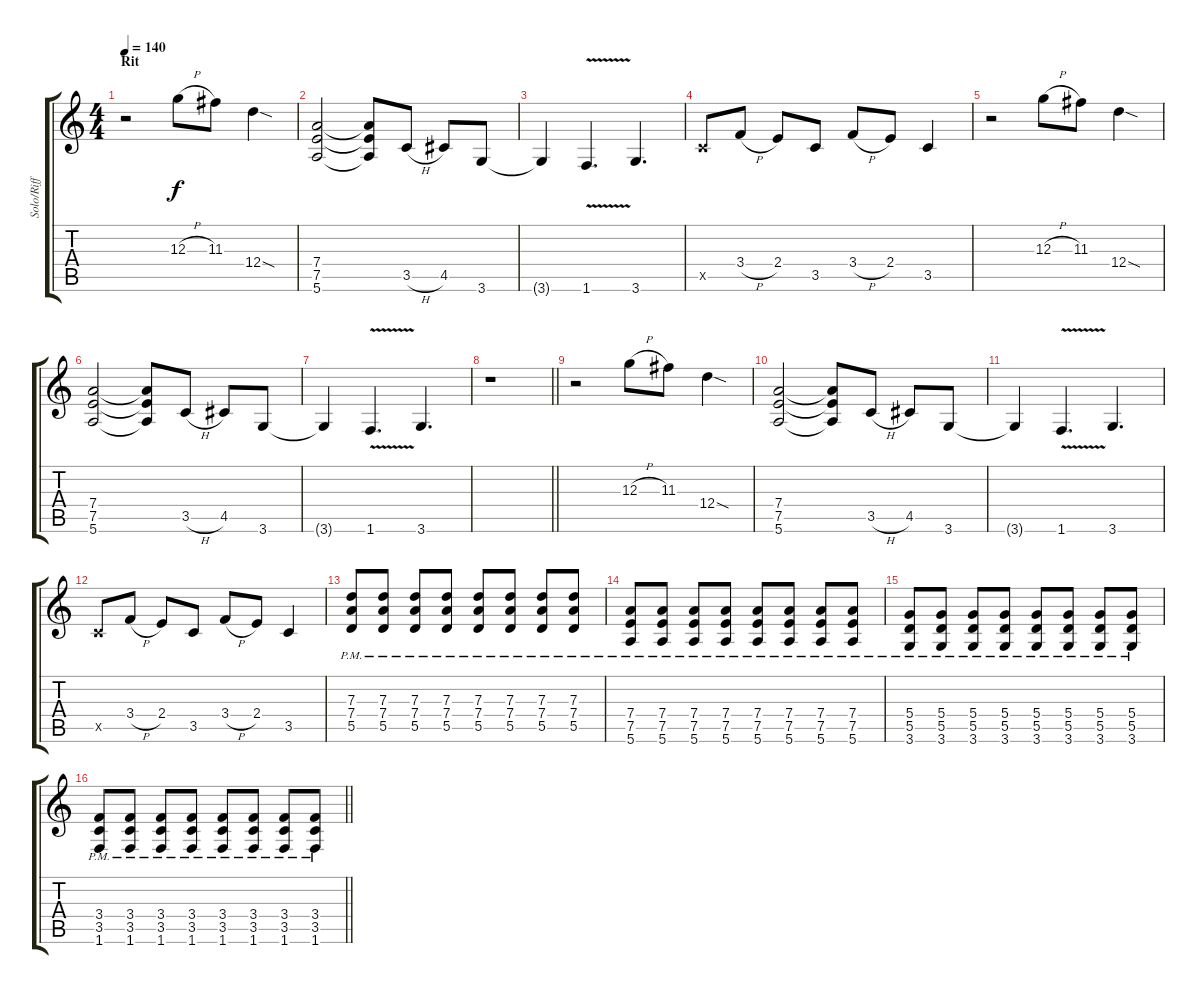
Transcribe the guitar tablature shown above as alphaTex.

\track ("Solo/Riff" "Solo/Riff") {instrument overdrivenguitar}
\staff {score tabs}
\tuning (E4 B3 G3 D3 A2 E2) {hide}
\ts (4 4)
\section ("" "Rit")
\tempo 140
\clef g2
\ks c
r.2{dy f} 12.3{h}.8 11.3.8 12.4{sod}.4 |
(7.4 7.5 5.6).2 (7.4{t} 7.5{t} 5.6{t}).8 3.5{h}.8 4.5.8 3.6.8 |
3.6{t}.4 1.6{v}.4{d} 3.6.4{d} |
3.5{x}.8 3.4{h}.8 2.4.8 3.5.8 3.4{h}.8 2.4.8 3.5.4 |
r.2 12.3{h}.8 11.3.8 12.4{sod}.4 |
(7.4 7.5 5.6).2 (7.4{t} 7.5{t} 5.6{t}).8 3.5{h}.8 4.5.8 3.6.8 |
3.6{t}.4 1.6{v}.4{d} 3.6.4{d} |
\barLineRight lightlight
r.1 |
r.2 12.3{h}.8 11.3.8 12.4{sod}.4 |
(7.4 7.5 5.6).2 (7.4{t} 7.5{t} 5.6{t}).8 3.5{h}.8 4.5.8 3.6.8 |
3.6{t}.4 1.6{v}.4{d} 3.6.4{d} |
3.5{x}.8 3.4{h}.8 2.4.8 3.5.8 3.4{h}.8 2.4.8 3.5.4 |
(7.3{pm} 7.4{pm} 5.5{pm}).8 (7.3{pm} 7.4{pm} 5.5{pm}).8 (7.3{pm} 7.4{pm} 5.5{pm}).8 (7.3{pm} 7.4{pm} 5.5{pm}).8 (7.3{pm} 7.4{pm} 5.5{pm}).8 (7.3{pm} 7.4{pm} 5.5{pm}).8 (7.3 7.4{pm} 5.5{pm}).8 (7.3 7.4 5.5{pm}).8 |
(7.4{pm} 7.5{pm} 5.6{pm}).8 (7.4{pm} 7.5{pm} 5.6).8 (7.4{pm} 7.5{pm} 5.6{pm}).8 (7.4{pm} 7.5{pm} 5.6{pm}).8 (7.4{pm} 7.5{pm} 5.6{pm}).8 (7.4{pm} 7.5{pm} 5.6{pm}).8 (7.4 7.5{pm} 5.6{pm}).8 (7.4 7.5 5.6{pm}).8 |
(5.4{pm} 5.5{pm} 3.6{pm}).8 (5.4{pm} 5.5{pm} 3.6).8 (5.4{pm} 5.5{pm} 3.6{pm}).8 (5.4{pm} 5.5{pm} 3.6{pm}).8 (5.4{pm} 5.5{pm} 3.6{pm}).8 (5.4{pm} 5.5{pm} 3.6{pm}).8 (5.4 5.5{pm} 3.6{pm}).8 (5.4 5.5 3.6{pm}).8 |
\barLineRight lightlight
(3.4{pm} 3.5{pm} 1.6{pm}).8 (3.4{pm} 3.5{pm} 1.6).8 (3.4{pm} 3.5{pm} 1.6{pm}).8 (3.4{pm} 3.5{pm} 1.6{pm}).8 (3.4{pm} 3.5{pm} 1.6{pm}).8 (3.4{pm} 3.5{pm} 1.6{pm}).8 (3.4 3.5{pm} 1.6{pm}).8 (3.4 3.5 1.6{pm}).8
